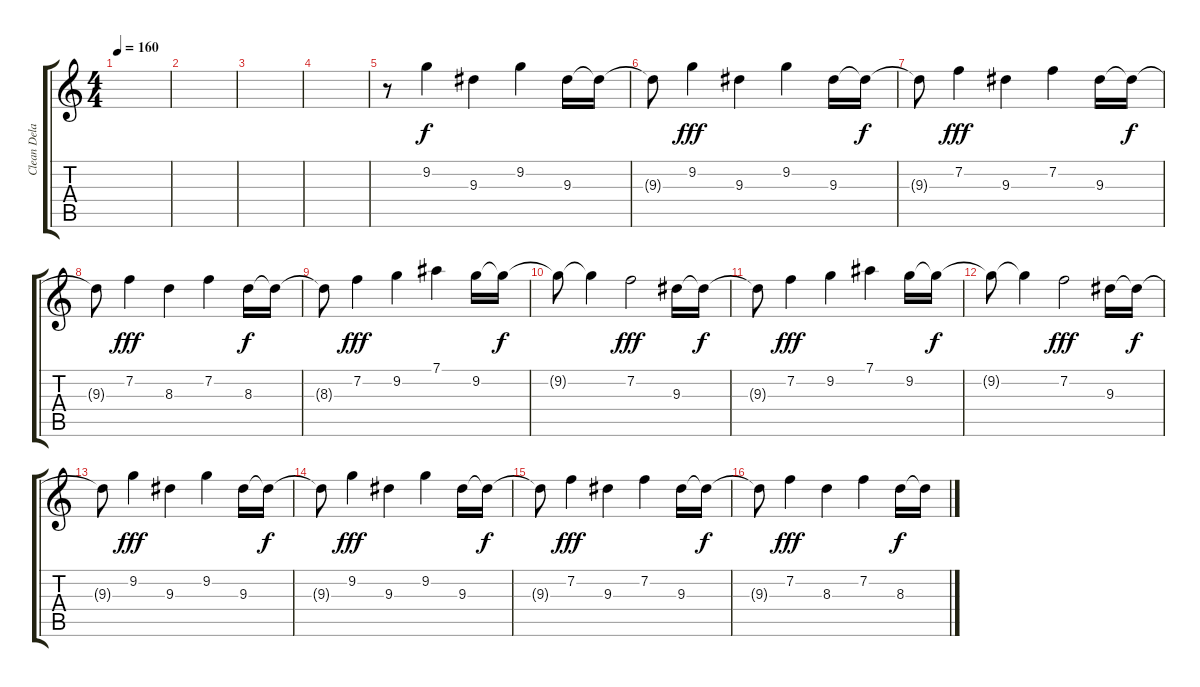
\track ("Clean Delay Effect 1" "Clean Dela") {instrument electricguitarjazz}
\staff {score tabs}
\tuning (Eb4 Bb3 Gb3 Db3 Ab2 Eb2) {hide}
\ts (4 4)
\tempo 160
\clef g2
\ks c
|
|
|
|
r.8 9.2.4 9.3.4 9.2.4 9.3.16 9.3{t}.16{dy f} |
9.3{t}.8 9.2.4{dy fff} 9.3.4 9.2.4 9.3.16 9.3{t}.16{dy f} |
9.3{t}.8 7.2.4{dy fff} 9.3.4 7.2.4 9.3.16 9.3{t}.16{dy f} |
9.3{t}.8 7.2.4{dy fff} 8.3.4 7.2.4 8.3.16{dy f} 8.3{t}.16 |
8.3{t}.8 7.2.4{dy fff} 9.2.4 7.1.4 9.2.16 9.2{t}.16{dy f} |
9.2{t}.8 9.2{t}.4 7.2.2{dy fff} 9.3.16 9.3{t}.16{dy f} |
9.3{t}.8 7.2.4{dy fff} 9.2.4 7.1.4 9.2.16 9.2{t}.16{dy f} |
9.2{t}.8 9.2{t}.4 7.2.2{dy fff} 9.3.16 9.3{t}.16{dy f} |
9.3{t}.8 9.2.4{dy fff} 9.3.4 9.2.4 9.3.16 9.3{t}.16{dy f} |
9.3{t}.8 9.2.4{dy fff} 9.3.4 9.2.4 9.3.16 9.3{t}.16{dy f} |
9.3{t}.8 7.2.4{dy fff} 9.3.4 7.2.4 9.3.16 9.3{t}.16{dy f} |
9.3{t}.8 7.2.4{dy fff} 8.3.4 7.2.4 8.3.16{dy f} 8.3{t}.16
